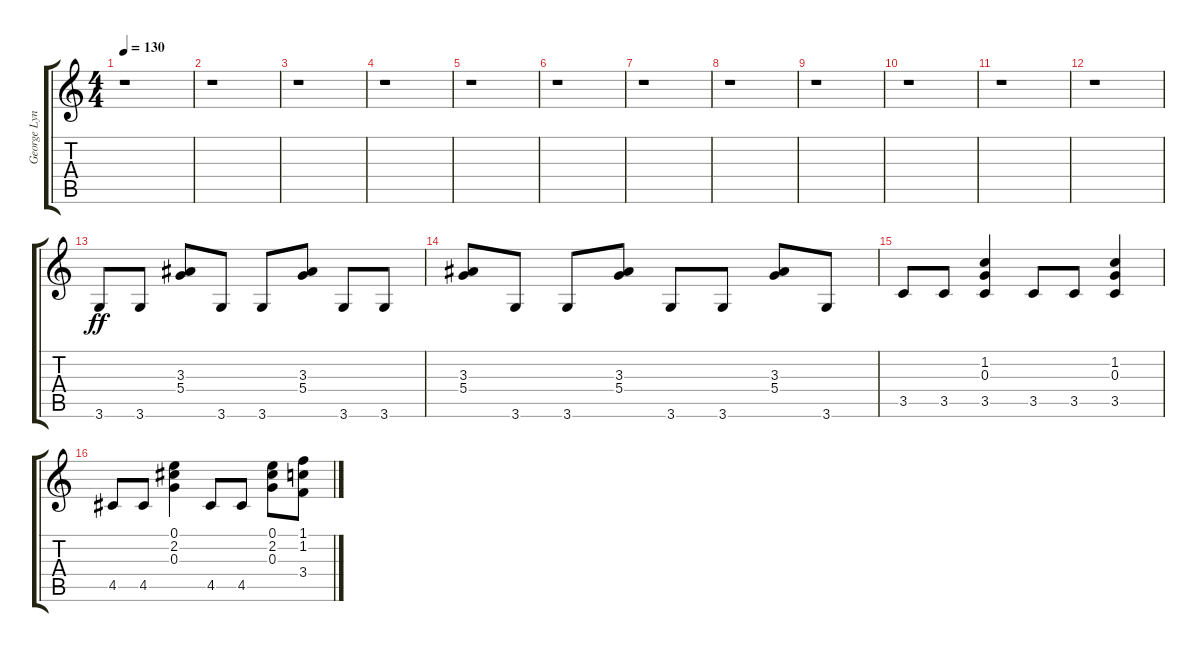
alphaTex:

\track ("George Lynch I" "George Lyn") {instrument overdrivenguitar}
\staff {score tabs}
\tuning (E4 B3 G3 D3 A2 E2) {hide}
\ts (4 4)
\tempo 130
\clef g2
\ks c
r.1{dy ff} |
r.1 |
r.1 |
r.1 |
r.1 |
r.1 |
r.1 |
r.1 |
r.1 |
r.1 |
r.1 |
r.1 |
3.6.8 3.6.8 (3.3 5.4).8 3.6.8 3.6.8 (3.3 5.4).8 3.6.8 3.6.8 |
(3.3 5.4).8 3.6.8 3.6.8 (3.3 5.4).8 3.6.8 3.6.8 (3.3 5.4).8 3.6.8 |
3.5.8 3.5.8 (1.2 0.3 3.5).4 3.5.8 3.5.8 (1.2 0.3 3.5).4 |
4.5.8 4.5.8 (0.1 2.2 0.3).4 4.5.8 4.5.8 (0.1 2.2 0.3).8 (1.1 1.2 3.4).8
